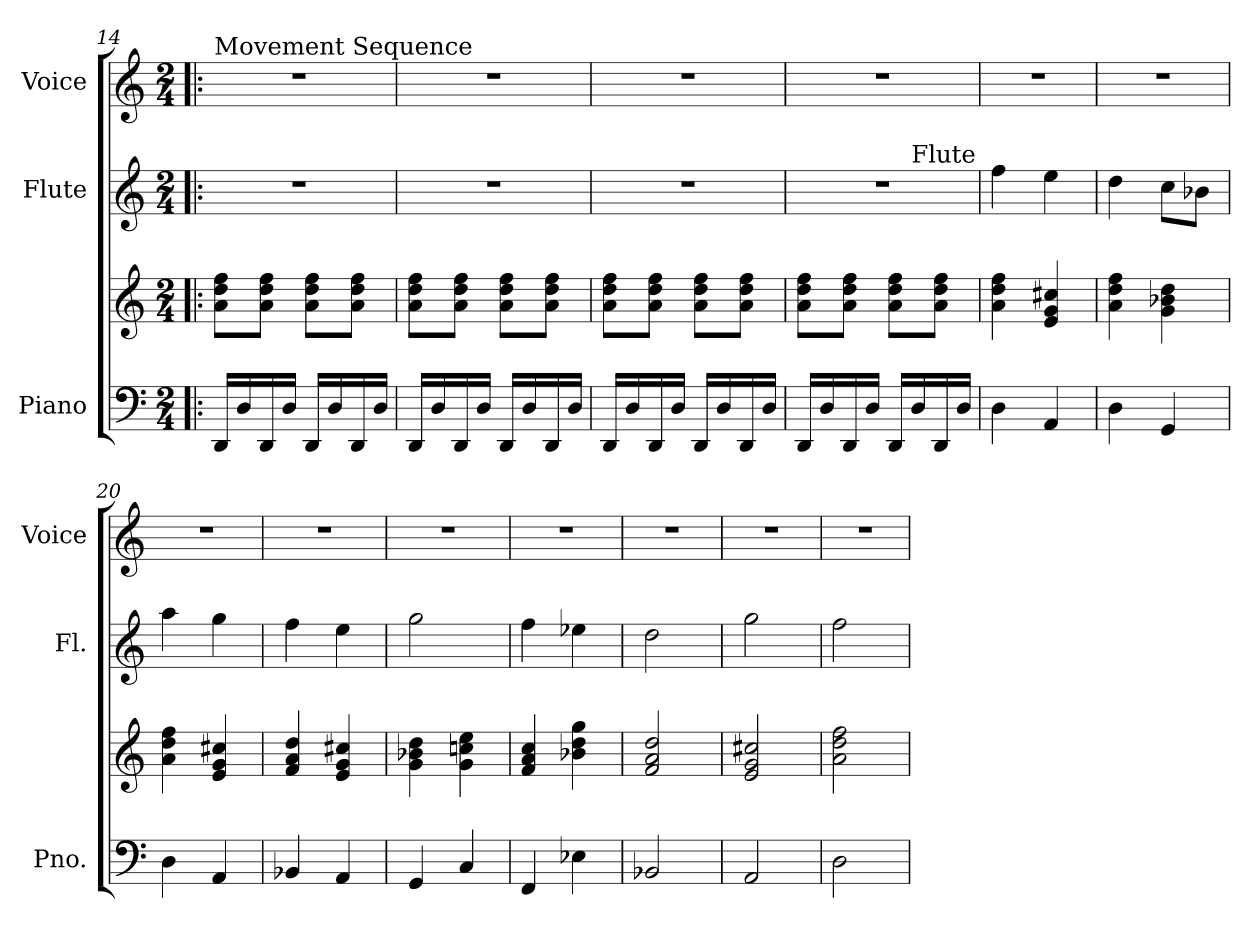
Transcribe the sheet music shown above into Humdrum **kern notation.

**kern	**kern	**kern	**kern
*part3	*part3	*part2	*part1
*staff4	*staff3	*staff2	*staff1
*I"Piano	*	*I"Flute	*I"Voice
*I'Pno.	*	*I'Fl.	*I'Voice
*clefF4	*clefG2	*clefG2	*clefG2
*k[]	*k[]	*k[]	*k[]
*C:	*C:	*C:	*C:
*M2/4	*M2/4	*M2/4	*M2/4
=14!|:	=14!|:	=14!|:	=14!|:
!	!	!	!LO:TX:a:t=Movement Sequence
!	!	!LO:N:vis=1	!
16DDi/LL	8ai\ 8ddi 8ffiL	2r	2r
16Di/	.	.	.
16DDi/	8ai\ 8ddi 8ffiJ	.	.
16Di/JJ	.	.	.
16DDi/LL	8ai\ 8ddi 8ffiL	.	.
16Di/	.	.	.
16DDi/	8ai\ 8ddi 8ffiJ	.	.
16Di/JJ	.	.	.
=15	=15	=15	=15
!	!	!LO:N:vis=1	!LO:N:vis=1
16DDi/LL	8ai\ 8ddi 8ffiL	2r	2r
16Di/	.	.	.
16DDi/	8ai\ 8ddi 8ffiJ	.	.
16Di/JJ	.	.	.
16DDi/LL	8ai\ 8ddi 8ffiL	.	.
16Di/	.	.	.
16DDi/	8ai\ 8ddi 8ffiJ	.	.
16Di/JJ	.	.	.
=16	=16	=16	=16
!	!	!LO:N:vis=1	!LO:N:vis=1
16DDi/LL	8ai\ 8ddi 8ffiL	2r	2r
16Di/	.	.	.
16DDi/	8ai\ 8ddi 8ffiJ	.	.
16Di/JJ	.	.	.
16DDi/LL	8ai\ 8ddi 8ffiL	.	.
16Di/	.	.	.
16DDi/	8ai\ 8ddi 8ffiJ	.	.
16Di/JJ	.	.	.
=17	=17	=17	=17
!	!	!LO:N:vis=1	!LO:N:vis=1
*	*	*^	*
16DDi/LL	8ai\ 8ddi 8ffiL	2r	4ryy	2r
16Di/	.	.	.	.
16DDi/	8ai\ 8ddi 8ffiJ	.	.	.
16Di/JJ	.	.	.	.
16DDi/LL	8ai\ 8ddi 8ffiL	.	16ryy	.
!	!	!	!LO:TX:a:t=Flute	!
16Di/	.	.	8.ryy	.
16DDi/	8ai\ 8ddi 8ffiJ	.	.	.
16Di/JJ	.	.	.	.
=18	=18	=18	=18	=18
!	!	!	!	!LO:N:vis=1
*	*	*v	*v	*
4Di\	4ai\ 4ddi 4ffi	4ffi\	2r
4AAi/	4ei/ 4gi 4cc#Xi	4eei\	.
=19	=19	=19	=19
!	!	!	!LO:N:vis=1
4Di\	4ai\ 4ddi 4ffi	4ddi\	2r
4GGi/	4gi\ 4b-Xi 4ddi	8cci\L	.
.	.	8b-Xi\J	.
=20	=20	=20	=20
!	!	!	!LO:N:vis=1
4Di\	4ai\ 4ddi 4ffi	4aai\	2r
4AAi/	4ei/ 4gi 4cc#Xi	4ggi\	.
=21	=21	=21	=21
!	!	!	!LO:N:vis=1
4BB-Xi/	4fi/ 4ai 4ddi	4ffi\	2r
4AAi/	4ei/ 4gi 4cc#Xi	4eei\	.
=22	=22	=22	=22
!	!	!	!LO:N:vis=1
4GGi/	4gi\ 4b-Xi 4ddi	2ggi\	2r
4Ci/	4gi\ 4ccni 4eei	.	.
!!LO:PB:g=z
=23	=23	=23	=23
!	!	!	!LO:N:vis=1
4FFi/	4fi/ 4ai 4cci	4ffi\	2r
4E-Xi\	4b-Xi\ 4ddi 4ggi	4ee-Xi\	.
=24	=24	=24	=24
!	!	!	!LO:N:vis=1
2BB-Xi/	2fi/ 2ai 2ddi	2ddi\	2r
=25	=25	=25	=25
!	!	!	!LO:N:vis=1
2AAi/	2ei/ 2gi 2cc#Xi	2ggi\	2r
=26	=26	=26	=26
!	!	!	!LO:N:vis=1
2Di\	2ai\ 2ddi 2ffi	2ffi\	2r
=	=	=	=
*-	*-	*-	*-
